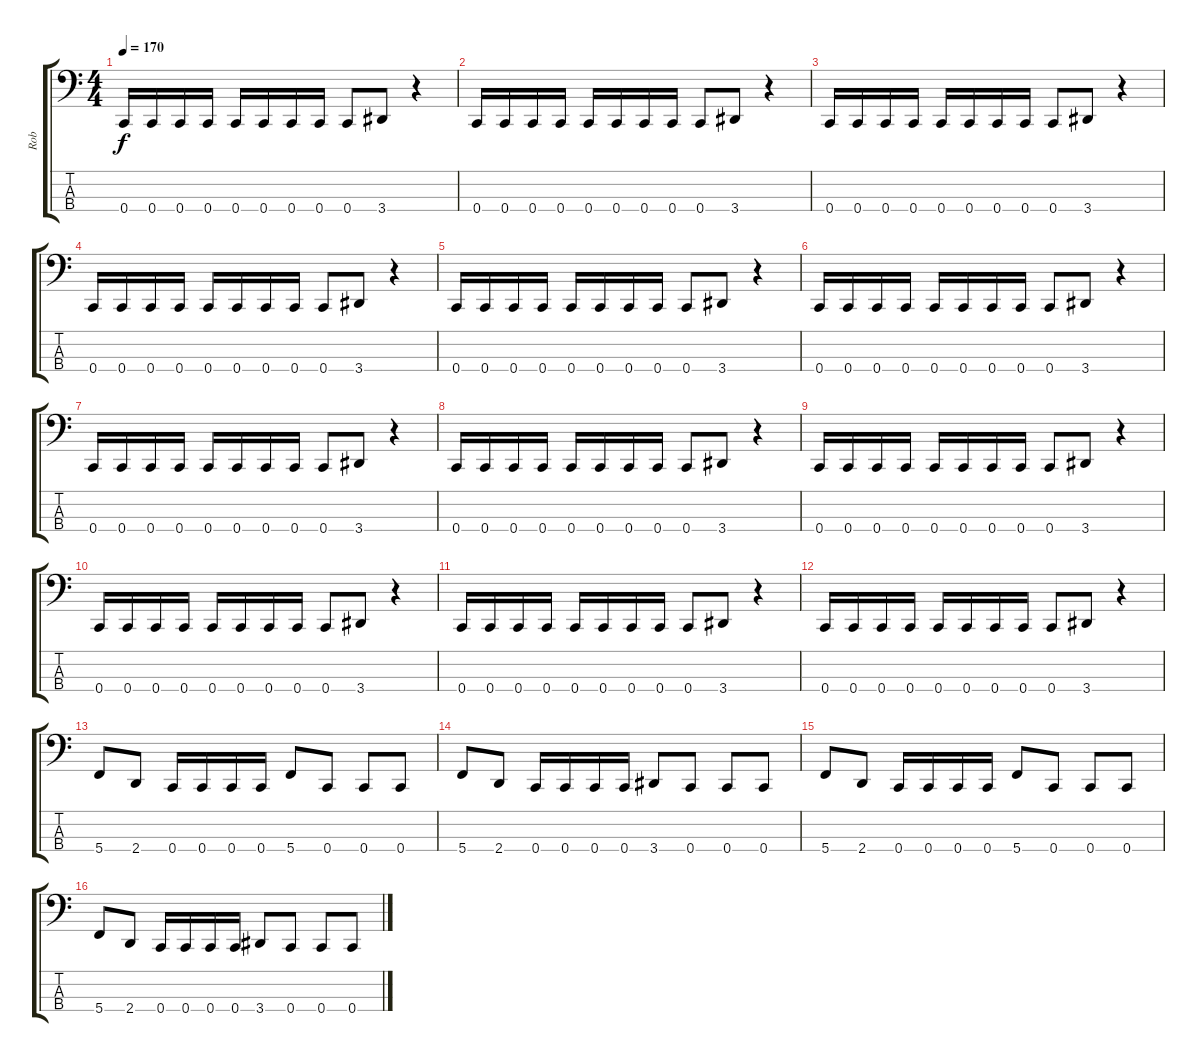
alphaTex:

\track ("Rob" "Rob") {instrument electricbassfinger}
\staff {score tabs}
\tuning (F2 C2 G1 C1) {hide}
\ts (4 4)
\tempo 170
\clef f4
\ks c
0.4.16{dy f instrument electricbassfinger} 0.4.16 0.4.16 0.4.16 0.4.16 0.4.16 0.4.16 0.4.16 0.4.8 3.4.8 r.4 |
0.4.16 0.4.16 0.4.16 0.4.16 0.4.16 0.4.16 0.4.16 0.4.16 0.4.8 3.4.8 r.4 |
0.4.16 0.4.16 0.4.16 0.4.16 0.4.16 0.4.16 0.4.16 0.4.16 0.4.8 3.4.8 r.4 |
0.4.16 0.4.16 0.4.16 0.4.16 0.4.16 0.4.16 0.4.16 0.4.16 0.4.8 3.4.8 r.4 |
0.4.16 0.4.16 0.4.16 0.4.16 0.4.16 0.4.16 0.4.16 0.4.16 0.4.8 3.4.8 r.4 |
0.4.16 0.4.16 0.4.16 0.4.16 0.4.16 0.4.16 0.4.16 0.4.16 0.4.8 3.4.8 r.4 |
0.4.16 0.4.16 0.4.16 0.4.16 0.4.16 0.4.16 0.4.16 0.4.16 0.4.8 3.4.8 r.4 |
0.4.16 0.4.16 0.4.16 0.4.16 0.4.16 0.4.16 0.4.16 0.4.16 0.4.8 3.4.8 r.4 |
0.4.16 0.4.16 0.4.16 0.4.16 0.4.16 0.4.16 0.4.16 0.4.16 0.4.8 3.4.8 r.4 |
0.4.16 0.4.16 0.4.16 0.4.16 0.4.16 0.4.16 0.4.16 0.4.16 0.4.8 3.4.8 r.4 |
0.4.16 0.4.16 0.4.16 0.4.16 0.4.16 0.4.16 0.4.16 0.4.16 0.4.8 3.4.8 r.4 |
0.4.16 0.4.16 0.4.16 0.4.16 0.4.16 0.4.16 0.4.16 0.4.16 0.4.8 3.4.8 r.4 |
5.4.8 2.4.8 0.4.16 0.4.16 0.4.16 0.4.16 5.4.8 0.4.8 0.4.8 0.4.8 |
5.4.8 2.4.8 0.4.16 0.4.16 0.4.16 0.4.16 3.4.8 0.4.8 0.4.8 0.4.8 |
5.4.8 2.4.8 0.4.16 0.4.16 0.4.16 0.4.16 5.4.8 0.4.8 0.4.8 0.4.8 |
5.4.8 2.4.8 0.4.16 0.4.16 0.4.16 0.4.16 3.4.8 0.4.8 0.4.8 0.4.8
